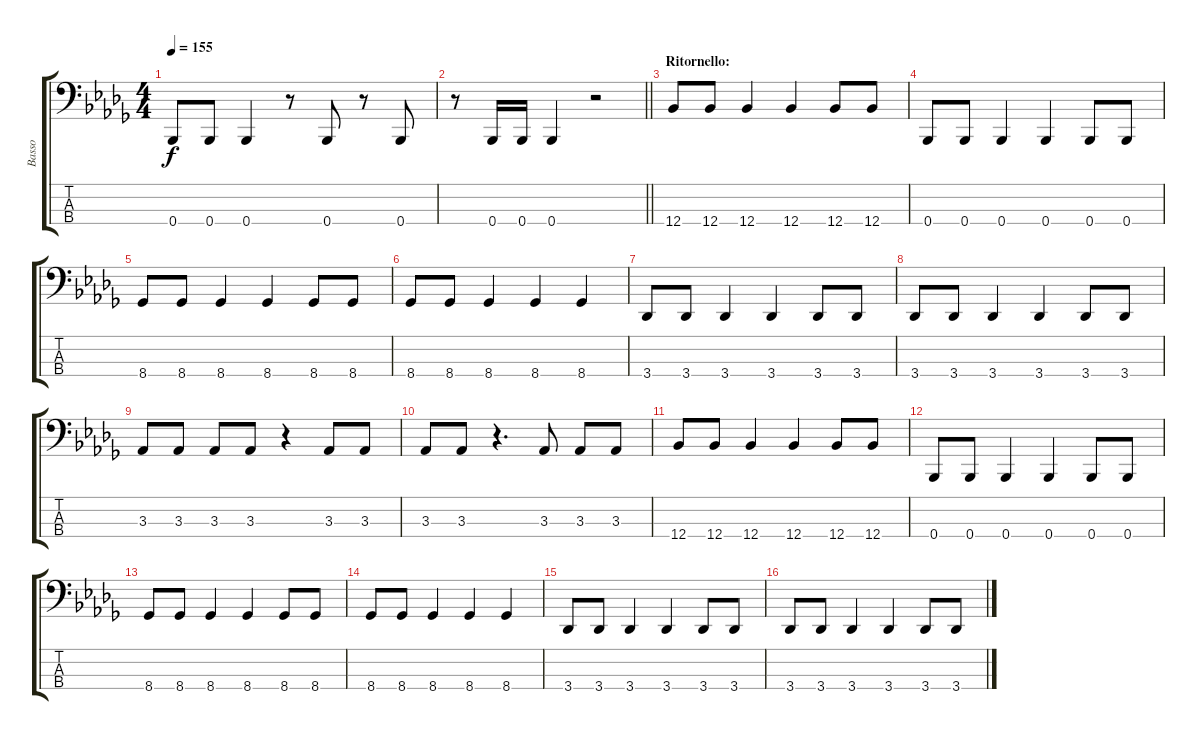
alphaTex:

\track ("Basso" "Basso") {instrument electricbassfinger}
\staff {score tabs}
\tuning (Eb2 Bb1 F1 Bb0) {hide}
\ts (4 4)
\tempo 155
\clef f4
\ks bbminor
0.4.8{dy f} 0.4.8 0.4.4 r.8 0.4.8 r.8 0.4.8 |
\barLineRight lightlight
r.8 0.4.16 0.4.16 0.4.4 r.2 |
\section ("" "Ritornello:")
12.4.8 12.4.8 12.4.4 12.4.4 12.4.8 12.4.8 |
0.4.8 0.4.8 0.4.4 0.4.4 0.4.8 0.4.8 |
8.4.8 8.4.8 8.4.4 8.4.4 8.4.8 8.4.8 |
8.4.8 8.4.8 8.4.4 8.4.4 8.4.4 |
3.4.8 3.4.8 3.4.4 3.4.4 3.4.8 3.4.8 |
3.4.8 3.4.8 3.4.4 3.4.4 3.4.8 3.4.8 |
3.3.8 3.3.8 3.3.8 3.3.8 r.4 3.3.8 3.3.8 |
3.3.8 3.3.8 r.4{d} 3.3.8 3.3.8 3.3.8 |
12.4.8 12.4.8 12.4.4 12.4.4 12.4.8 12.4.8 |
0.4.8 0.4.8 0.4.4 0.4.4 0.4.8 0.4.8 |
8.4.8 8.4.8 8.4.4 8.4.4 8.4.8 8.4.8 |
8.4.8 8.4.8 8.4.4 8.4.4 8.4.4 |
3.4.8 3.4.8 3.4.4 3.4.4 3.4.8 3.4.8 |
3.4.8 3.4.8 3.4.4 3.4.4 3.4.8 3.4.8
